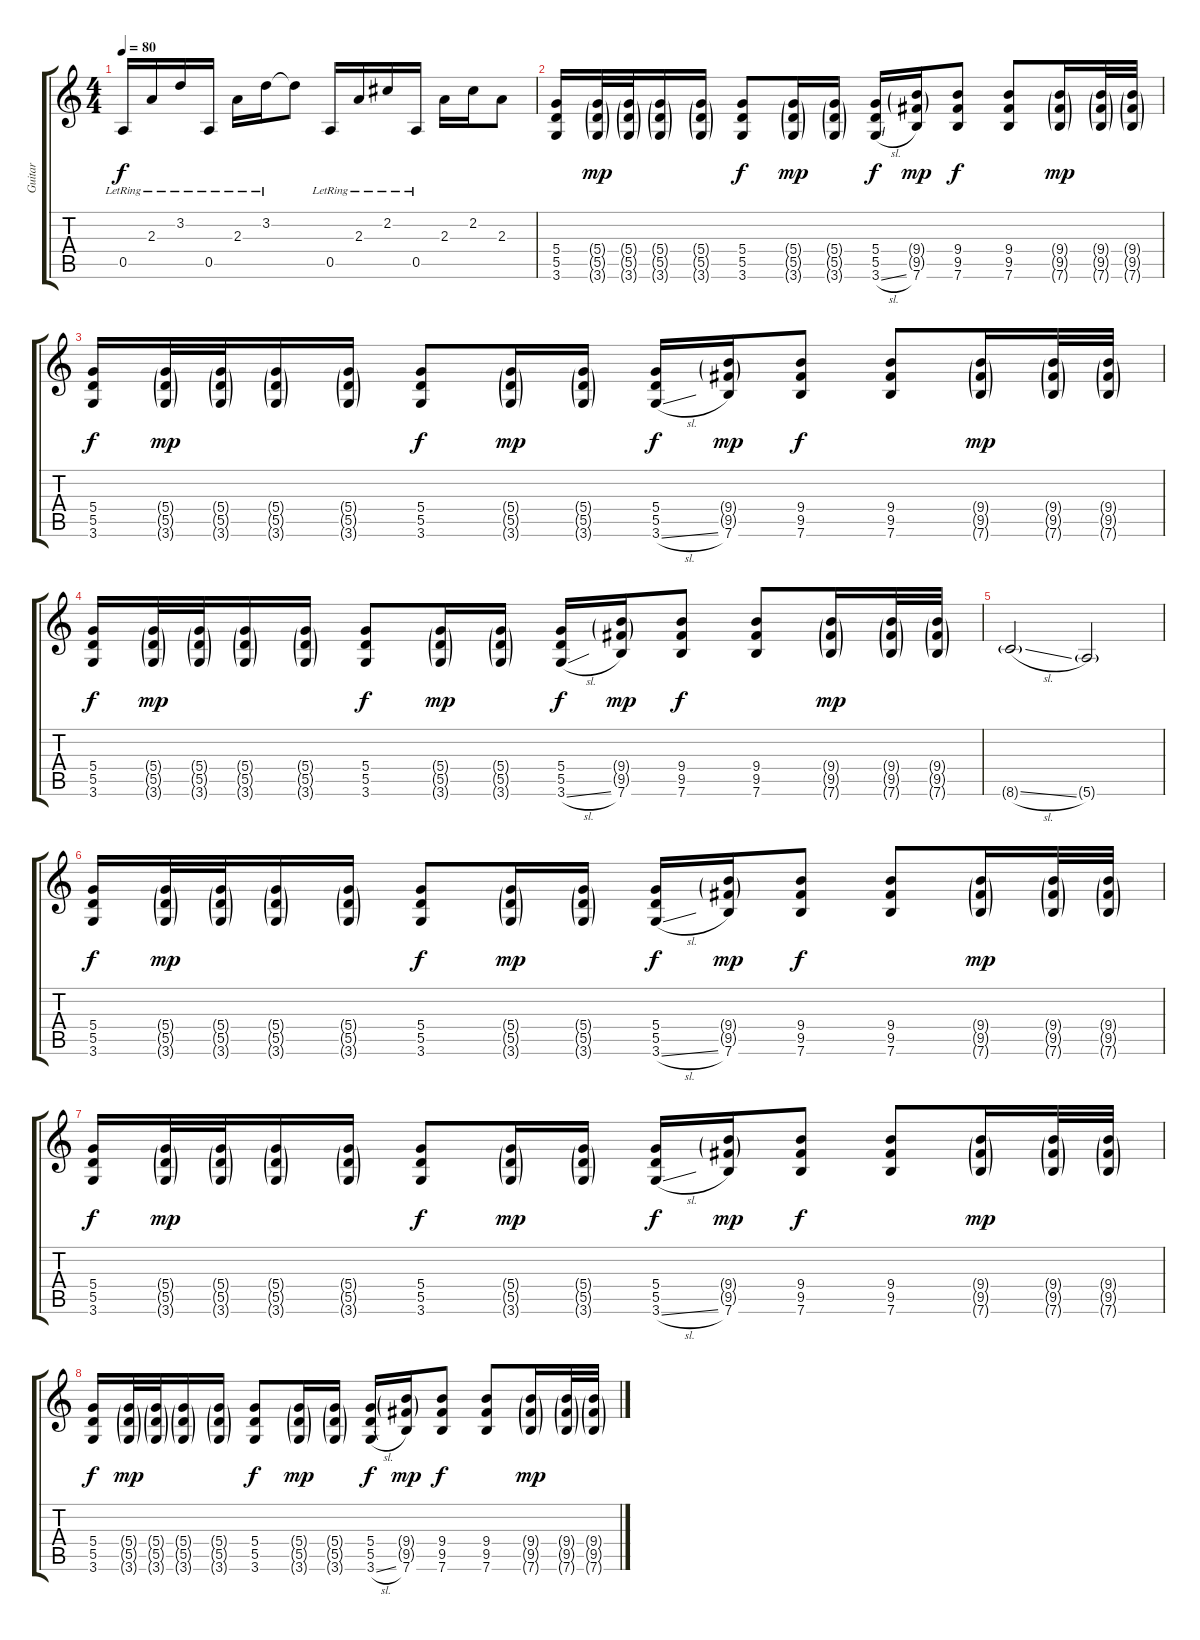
\track ("Guitar " "Guitar ") {instrument acousticguitarsteel}
\staff {score tabs}
\tuning (E4 B3 G3 D3 A2 E2) {hide}
\ts (4 4)
\tempo 80
\clef g2
\ks c
0.5{lr}.16{dy f} 2.3{lr}.16 3.2{lr}.16 0.5{lr}.16 2.3{lr}.16 3.2{lr}.16 3.2{t}.8 0.5{lr}.16 2.3{lr}.16 2.2{lr}.16 0.5{lr}.16 2.3.16 2.2.16 2.3.8 |
(5.4 5.5 3.6).16 (5.4{g} 5.5{g} 3.6{g}).32{dy mp} (5.4{g} 5.5{g} 3.6{g}).32 (5.4{g} 5.5{g} 3.6{g}).16 (5.4{g} 5.5{g} 3.6{g}).16 (5.4 5.5 3.6).8{dy f} (5.4{g} 5.5{g} 3.6{g}).16{dy mp} (5.4{g} 5.5{g} 3.6{g}).16 (5.4 5.5 3.6{sl}).16{dy f} (9.4{g} 9.5{g} 7.6).16{dy mp} (9.4 9.5 7.6).8{dy f} (9.4 9.5 7.6).8 (9.4{g} 9.5{g} 7.6{g}).16{dy mp} (9.4{g} 9.5{g} 7.6{g}).32 (9.4{g} 9.5{g} 7.6{g}).32 |
(5.4 5.5 3.6).16{dy f} (5.4{g} 5.5{g} 3.6{g}).32{dy mp} (5.4{g} 5.5{g} 3.6{g}).32 (5.4{g} 5.5{g} 3.6{g}).16 (5.4{g} 5.5{g} 3.6{g}).16 (5.4 5.5 3.6).8{dy f} (5.4{g} 5.5{g} 3.6{g}).16{dy mp} (5.4{g} 5.5{g} 3.6{g}).16 (5.4 5.5 3.6{sl}).16{dy f} (9.4{g} 9.5{g} 7.6).16{dy mp} (9.4 9.5 7.6).8{dy f} (9.4 9.5 7.6).8 (9.4{g} 9.5{g} 7.6{g}).16{dy mp} (9.4{g} 9.5{g} 7.6{g}).32 (9.4{g} 9.5{g} 7.6{g}).32 |
(5.4 5.5 3.6).16{dy f} (5.4{g} 5.5{g} 3.6{g}).32{dy mp} (5.4{g} 5.5{g} 3.6{g}).32 (5.4{g} 5.5{g} 3.6{g}).16 (5.4{g} 5.5{g} 3.6{g}).16 (5.4 5.5 3.6).8{dy f} (5.4{g} 5.5{g} 3.6{g}).16{dy mp} (5.4{g} 5.5{g} 3.6{g}).16 (5.4 5.5 3.6{sl}).16{dy f} (9.4{g} 9.5{g} 7.6).16{dy mp} (9.4 9.5 7.6).8{dy f} (9.4 9.5 7.6).8 (9.4{g} 9.5{g} 7.6{g}).16{dy mp} (9.4{g} 9.5{g} 7.6{g}).32 (9.4{g} 9.5{g} 7.6{g}).32 |
8.6{sl g}.2{instrument overdrivenguitar} 5.6{g}.2 |
(5.4 5.5 3.6).16{dy f instrument acousticguitarsteel} (5.4{g} 5.5{g} 3.6{g}).32{dy mp} (5.4{g} 5.5{g} 3.6{g}).32 (5.4{g} 5.5{g} 3.6{g}).16 (5.4{g} 5.5{g} 3.6{g}).16 (5.4 5.5 3.6).8{dy f} (5.4{g} 5.5{g} 3.6{g}).16{dy mp} (5.4{g} 5.5{g} 3.6{g}).16 (5.4 5.5 3.6{sl}).16{dy f} (9.4{g} 9.5{g} 7.6).16{dy mp} (9.4 9.5 7.6).8{dy f} (9.4 9.5 7.6).8 (9.4{g} 9.5{g} 7.6{g}).16{dy mp} (9.4{g} 9.5{g} 7.6{g}).32 (9.4{g} 9.5{g} 7.6{g}).32 |
(5.4 5.5 3.6).16{dy f} (5.4{g} 5.5{g} 3.6{g}).32{dy mp} (5.4{g} 5.5{g} 3.6{g}).32 (5.4{g} 5.5{g} 3.6{g}).16 (5.4{g} 5.5{g} 3.6{g}).16 (5.4 5.5 3.6).8{dy f} (5.4{g} 5.5{g} 3.6{g}).16{dy mp} (5.4{g} 5.5{g} 3.6{g}).16 (5.4 5.5 3.6{sl}).16{dy f} (9.4{g} 9.5{g} 7.6).16{dy mp} (9.4 9.5 7.6).8{dy f} (9.4 9.5 7.6).8 (9.4{g} 9.5{g} 7.6{g}).16{dy mp} (9.4{g} 9.5{g} 7.6{g}).32 (9.4{g} 9.5{g} 7.6{g}).32 |
(5.4 5.5 3.6).16{dy f} (5.4{g} 5.5{g} 3.6{g}).32{dy mp} (5.4{g} 5.5{g} 3.6{g}).32 (5.4{g} 5.5{g} 3.6{g}).16 (5.4{g} 5.5{g} 3.6{g}).16 (5.4 5.5 3.6).8{dy f} (5.4{g} 5.5{g} 3.6{g}).16{dy mp} (5.4{g} 5.5{g} 3.6{g}).16 (5.4 5.5 3.6{sl}).16{dy f} (9.4{g} 9.5{g} 7.6).16{dy mp} (9.4 9.5 7.6).8{dy f} (9.4 9.5 7.6).8 (9.4{g} 9.5{g} 7.6{g}).16{dy mp} (9.4{g} 9.5{g} 7.6{g}).32 (9.4{g} 9.5{g} 7.6{g}).32
